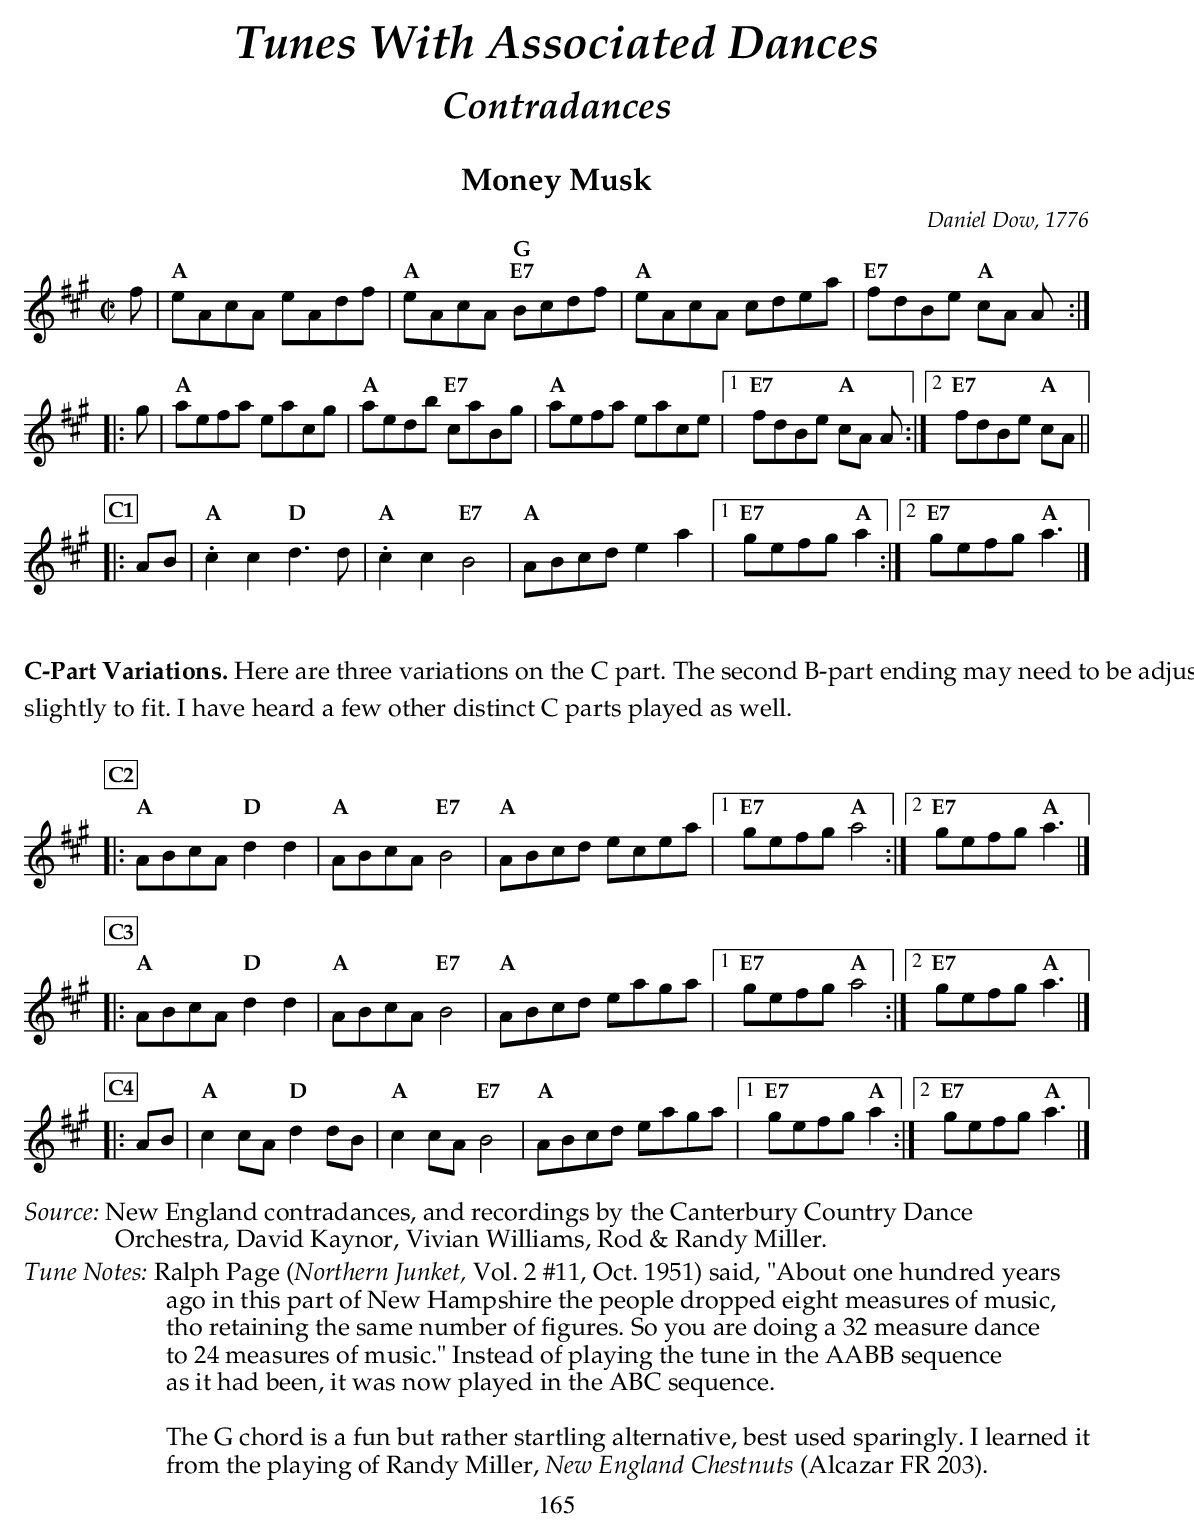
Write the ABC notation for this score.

X:1
T:Money Musk
C:Daniel Dow, 1776
M:C|
L:1/8
K:A
  f |"A" eAcA eAdf  |"A" eAcA "G;E7" Bcdf |"A" eAcA cdea |"E7" fdBe "A" cA A :|
|:g |"A" aefa eacg  |"A" aedb "E7" caBg   |"A" aefa eace |\
[1"E7" fdBe "A" cA A:|2 "E7" fdBe "A" cA  ||
P:C1
|:AB | "A" .c2c2 "D" d2>d2 | "A" .c2c2 "E7" B4 | "A" ABcd e2a2 |1 "E7" gefg "A" a2 :|2 "E7" gefg "A" a3 |]
%%vskip 20
%%text $1C-Part Variations.$0 Here are three variations on the C part. The second B-part ending may need to be adjusted
%%text slightly to fit. I have heard a few other distinct C parts played as well.
%%vskip 20
P:C2
|:"A" ABcA "D" d2d2 |"A"  ABcA   "E7"B4 |"A" ABcd ecea |1"E7" gefg "A" a4 :|2"E7" gefg "A" a3 |]
P:C3
|:"A" ABcA "D" d2d2 |"A"  ABcA   "E7"B4 |"A" ABcd eaga |1"E7" gefg "A" a4  :|2"E7" gefg "A" a3 |]
P:C4
|:AB | "A" c2cA "D" d2dB | "A" c2cA "E7" B4 | "A" ABcd eaga |1 "E7" gefg "A" a2 :|2 "E7" gefg "A"  a3 |]
